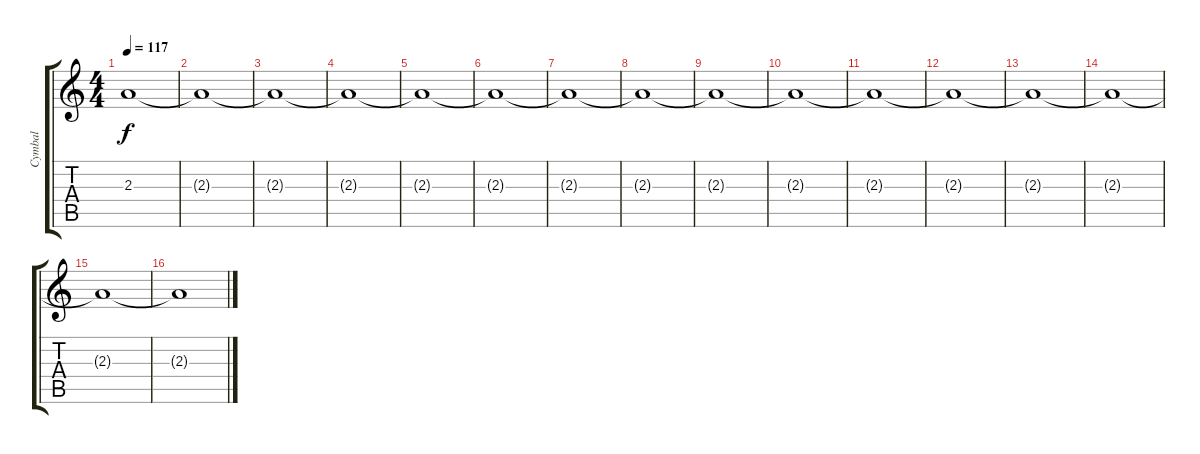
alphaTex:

\track ("Cymbal" "Cymbal") {instrument acousticguitarsteel}
\staff {score tabs}
\tuning (E4 B3 G3 D3 A2 E2) {hide}
\ts (4 4)
\tempo 117
\clef g2
\ks c
2.3{t}.1{dy f} |
2.3{t}.1 |
2.3{t}.1 |
2.3{t}.1 |
2.3{t}.1 |
2.3{t}.1 |
2.3{t}.1 |
2.3{t}.1 |
2.3{t}.1 |
2.3{t}.1 |
2.3{t}.1 |
2.3{t}.1 |
2.3{t}.1 |
2.3{t}.1 |
2.3{t}.1 |
2.3{t}.1
